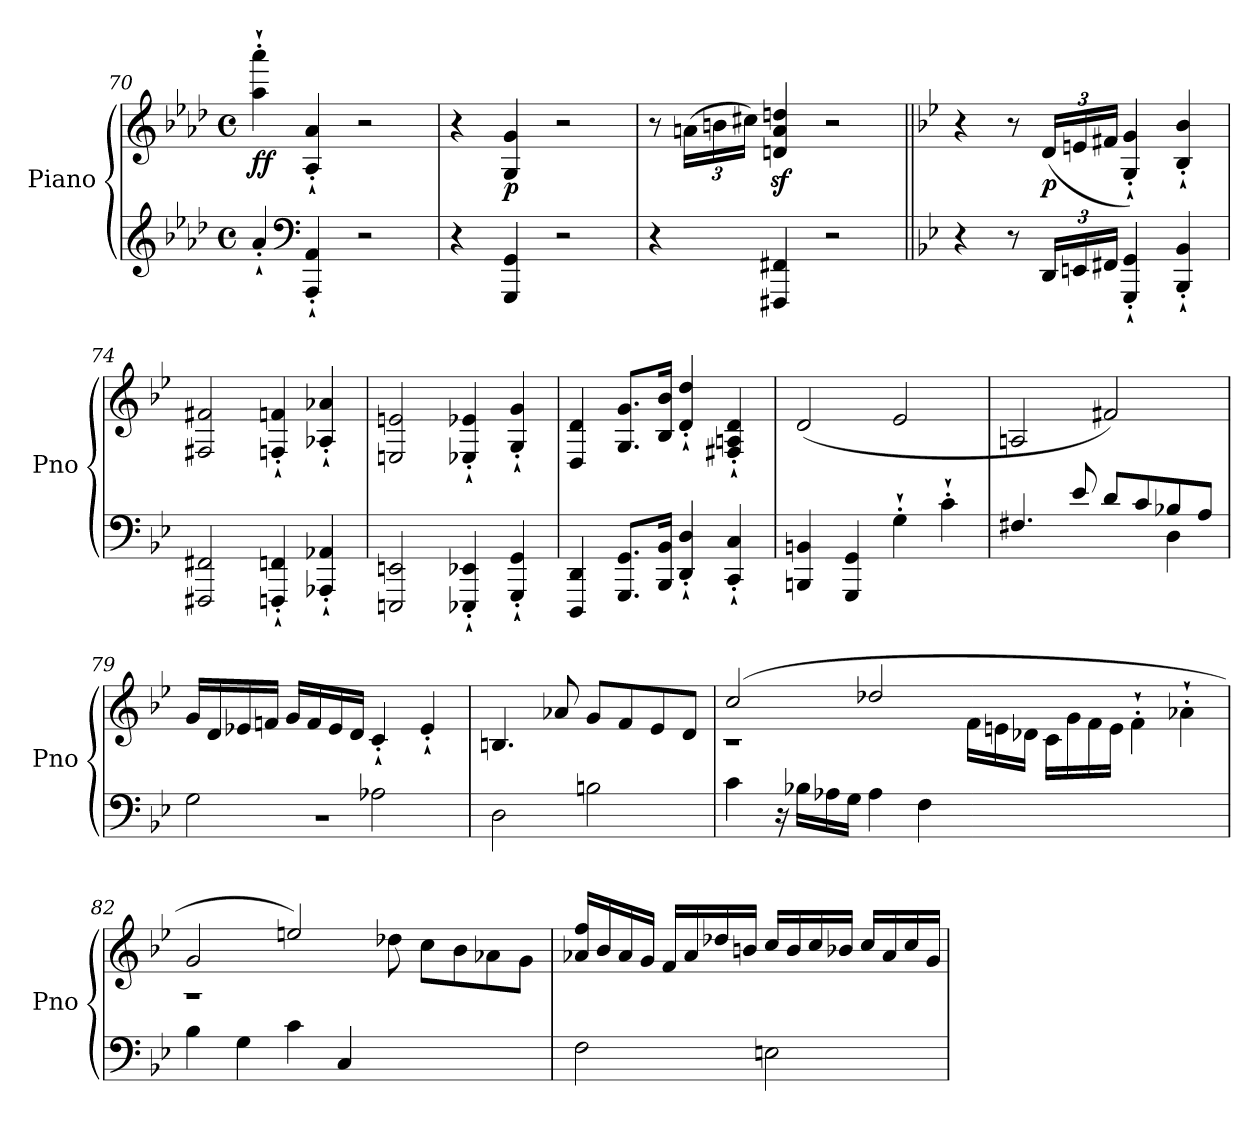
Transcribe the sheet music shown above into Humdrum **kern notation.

**kern	**kern	**dynam
*part1	*part1	*part1
*staff2	*staff1	*staff1/2
*I"Piano	*	*
*I'Pno	*	*
*clefG2	*clefG2	*
*k[b-e-a-d-]	*k[b-e-a-d-]	*
*M4/4	*M4/4	*
*met(c)	*met(c)	*
=70	=70	=70
!	!	!LO:DY:b
4a-'`/	4aa-\'` 4aaa-\'`	ff
*clefF4	*	*
4AAA-/'` 4AA-/'`	4A-/'` 4a-/'`	.
2r	2r	.
!!LO:LB:g=z
=71	=71	=71
4r	4r	.
!	!	!LO:DY:b
4GGG/ 4GG/	4G/ 4g/	p
2r	2r	.
=72	=72	=72
4r	8r	.
*	*Xbrackettup	*
!	!	!LO:DY:b
.	(>24an\LL	other-dynamics
.	24bn\	.
.	24cc#X\JJ)	.
4FFF#X/ 4FF#X/	4dn/z< 4a/z< 4ddn/z<	.
2r	2r	.
=73||	=73||	=73||
*k[b-e-]	*k[b-e-]	*
4r	4r	.
8r	8r	.
*Xbrackettup	*	*
!	!	!LO:DY:b
24DD/LL	(<24d/LL	p
24EEn/	24en/	.
24FF#X/JJ	24f#X/JJ	.
4GGG/'` 4GG/'`	4G/'` 4g/'`)	.
4BBB-/'` 4BB-/'`	4B-/'` 4b-/'`	.
=74	=74	=74
!	!	!LO:DY:b
2FFF#X/ 2FF#X/	2F#X/ 2f#X/	other-dynamics
4FFFn/'` 4FFn/'`	4Fn/'` 4fn/'`	.
4AAA-X/'` 4AA-X/'`	4A-X/'` 4a-X/'`	.
=75	=75	=75
2EEEn/ 2EEn/	2En/ 2en/	.
4EEE-X/'` 4EE-X/'`	4E-X/'` 4e-X/'`	.
4GGG/'` 4GG/'`	4G/'` 4g/'`	.
=76	=76	=76
4DDD/ 4DD/	4D/ 4d/	.
8.GGG/ 8.GG/L	8.G/ 8.g/L	.
16BBB-/ 16BB-/Jk	16B-/ 16b-/Jk	.
4DD/'` 4D/'`	4d/'` 4dd/'`	.
4CC/'` 4C/'`	4F#X/'` 4An/'` 4d/'`	.
!!LO:LB:g=z
=77	=77	=77
4BBBn/ 4BBn/	(>2d/	.
4GGG/ 4GG/	.	.
4G'`\	2e-/	.
4c'`\	.	.
=78	=78	=78
*^	*	*
4.F#X/	2.ryy	2An/	.
8e-/	.	.	.
8d/L	.	2f#X/)	.
8c/	.	.	.
8B-X/	4D\	.	.
8A/J	.	.	.
=79	=79	=79	=79
2G\	1r	16g/LL	.
.	.	16d/	.
.	.	16e-X/	.
.	.	16fn/JJ	.
.	.	16g/LL	.
.	.	16f/	.
.	.	16e-/	.
.	.	16d/JJ	.
2A-X\	.	4c'`/	.
.	.	4e-'`/	.
*v	*v	*	*
=80	=80	=80
2D\	4.Bn/	.
.	8a-X/	.
2Bn\	8g/L	.
.	8f/	.
.	8e-/	.
.	8d/J	.
!!LO:LB:g=z
=81	=81	=81
*	*^	*
4c\	(>2cc/	1r	.
16r	.	.	.
16B-X\LL	.	.	.
16A-X\	.	.	.
16G\JJ	.	.	.
4A-\	2dd-X/	.	.
4F\	.	.	.
2...ryy	2...ryy	16f\LL	.
.	.	16en\	.
.	.	16d-X\JJ	.
.	.	16c\LL	.
.	.	16g\	.
.	.	16f\	.
.	.	16e\JJ	.
.	.	4f'`\	.
.	.	4a-X'`\	.
=82	=82	=82	=82
4B-\	2g/	1r	.
4G\	.	.	.
4c\	2een/)	.	.
4C/	.	.	.
2ryy	2ryy	8dd-X\	.
.	.	8cc\L	.
.	.	8b-\	.
.	.	8a-X\	.
8ryy	8ryy	8g\J	.
*	*v	*v	*
=83	=83	=83
2F\	16a-X/ 16ff/LL	.
.	16b-/	.
.	16a-/	.
.	16g/JJ	.
.	16f/LL	.
.	16a-/	.
.	16dd-X/	.
.	16bn/JJ	.
2En\	16cc/LL	.
.	16b/	.
.	16cc/	.
.	16b-X/JJ	.
.	16cc/LL	.
.	16a-/	.
.	16cc/	.
.	16g/JJ	.
=	=	=
*-	*-	*-
